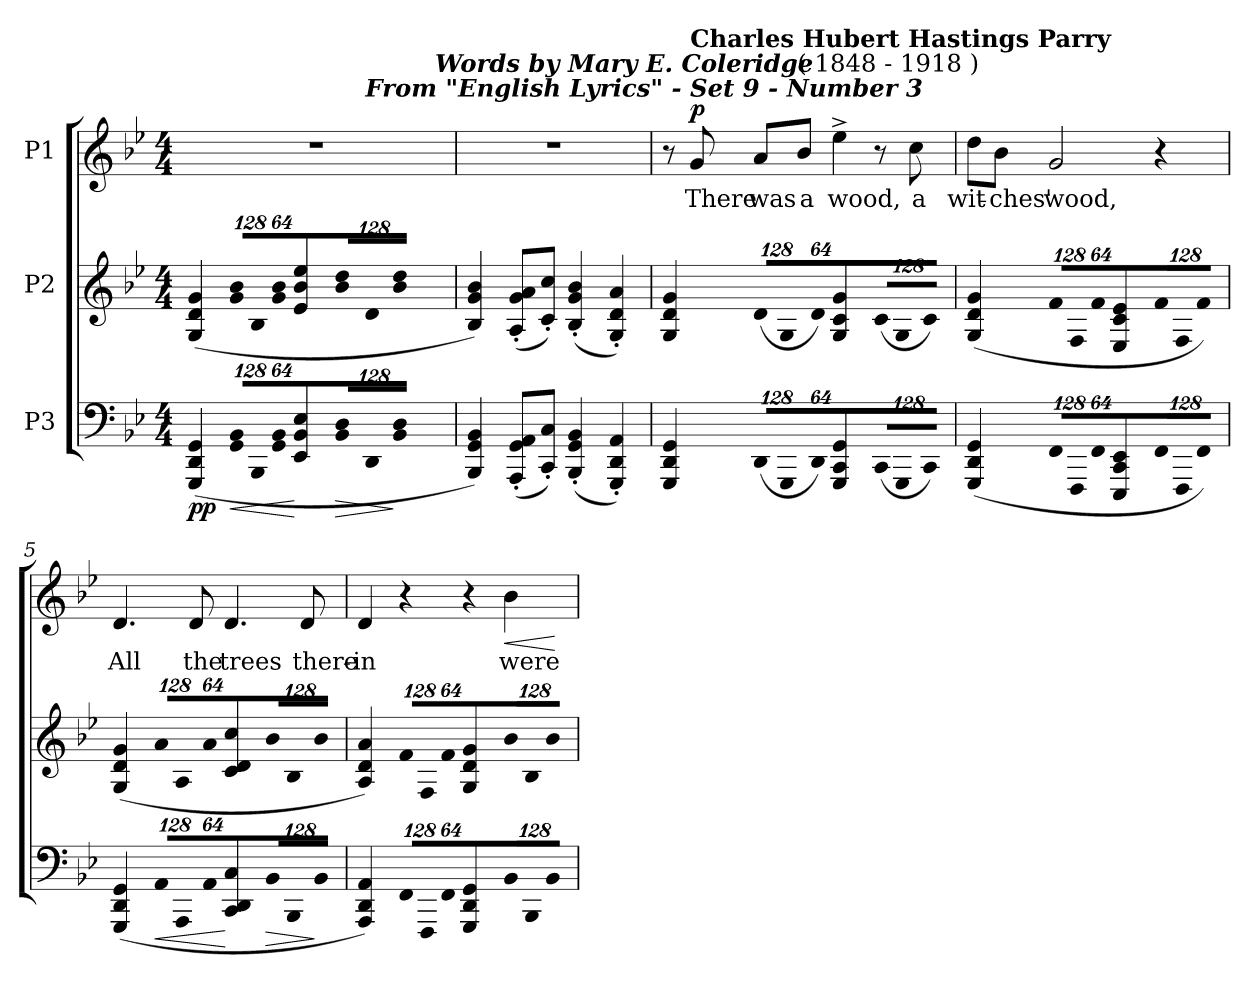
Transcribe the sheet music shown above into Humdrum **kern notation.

**kern	**dynam	**kern	**kern	**text	**dynam
*part3	*part3	*part2	*part1	*part1	*part1
*staff3	*staff3	*staff2	*staff1	*staff1	*staff1
*I"P3	*	*I"P2	*I"P1	*	*
!!LO:PB:g=z
*clefF4	*	*clefG2	*clefG2	*	*
*k[b-e-]	*	*k[b-e-]	*k[b-e-]	*	*
*B-:	*	*B-:	*B-:	*	*
*M4/4	*	*M4/4	*M4/4	*	*
*MM75	*	*MM75	*MM75	*	*
=1	=1	=1	=1	=1	=1
!	!	!	!LO:TX:a:B:t=Editor&colon; John Henry Fowler	!	!
!	!	!	!LO:TX:a:Bi:t=Lento mysterioso.	!	!
!	!	!	!LO:TX:a:Bi:t=(  Revision&colon;   5 - 2 - 2008  )	!	!
*	*	*	*^	*	*
*	*	*	*	*^	*	*
(4GGGi/ 4DDi 4GGi	pp	(4Gi/ 4di 4gi	1r	2ryy	2ryy	.	.
*Xbrackettup	*	*	*	*	*	*	*
!LO:N:vis=8	!LO:HP:b	!	!	!	!	!	!
*	*	*Xbrackettup	*	*	*	*	*
!	!	!LO:N:vis=8	!	!	!	!	!
1024%85GGi/ 1024%85BB-iL	<	1024%85gi/ 1024%85b-iL	.	.	.	.	.
!LO:N:vis=8	!	!LO:N:vis=8	!	!	!	!	!
1024%85BBB-i/	.	1024%85B-i/	.	.	.	.	.
!LO:N:vis=8	!	!LO:N:vis=8	!	!	!	!	!
512%43GGi/ 512%43BB-iJ	.	512%43gi/ 512%43b-iJ	.	.	.	.	.
4EE-i/ 4BB-i 4E-i	[	4e-i/ 4b-i 4ee-i	.	4ryy	4ryy	.	.
!LO:N:vis=8	!LO:HP:b	!LO:N:vis=8	!	!	!	!	!
1024%85BB-i/ 1024%85DiL	>	1024%85b-i/ 1024%85ddiL	.	16ryy	8ryy	.	.
.	.	.	.	64ryy	.	.	.
.	.	.	.	256ryy	.	.	.
.	.	.	.	1024ryy	.	.	.
!	!	!	!	!LO:TX:a:Bi:t=From "English Lyrics" -  Set 9 -  Number 3	!	!	!
!LO:N:vis=8	!	!LO:N:vis=8	!	!	!	!	!
1024%85DDi/	.	1024%85di/	.	8ryy	.	.	.
.	.	.	.	.	16ryy	.	.
!LO:N:vis=8	!	!LO:N:vis=8	!	!	!	!	!
512%43BB-i/ 512%43DiJ	]	512%43b-i/ 512%43ddiJ	.	.	.	.	.
.	.	.	.	.	32ryy	.	.
.	.	.	.	32ryy	.	.	.
.	.	.	.	.	64ryy	.	.
.	.	.	.	.	128...ryy	.	.
.	.	.	.	128ryy	.	.	.
.	.	.	.	512.ryy	.	.	.
!	!	!	!	!	!LO:TX:a:Bi:t=Words by Mary E. Coleridge	!	!
.	.	.	.	.	1024ryy	.	.
*	*	*	*v	*v	*v	*	*
=2	=2	=2	=2	=2	=2
4BBB-i/ 4GGi 4BB-i)	.	4B-i/ 4gi 4b-i)	1r	.	.
(8AAAi/' 8GGi' 8AAi'L	.	(8Ai/' 8gi' 8ai'L	.	.	.
8CCi/' 8Ci'J)	.	8ci/' 8cci'J)	.	.	.
(4BBB-i/' 4GGi' 4BB-i'	.	(4B-i/' 4gi' 4b-i'	.	.	.
4GGGi/' 4DDi' 4AAi')	.	4Gi/' 4di' 4ai')	.	.	.
=3	=3	=3	=3	=3	=3
4GGGi/ 4DDi 4GGi	.	4Gi/ 4di 4gi	8r	.	.
!	!	!	!LO:TX:a:B:t=Charles Hubert Hastings Parry	!	!
!	!	!	!	!LO:LY:b:color=#000000	!
.	.	.	8gi/	There	p
!LO:N:vis=8	!	!LO:N:vis=8	!	!	!
!	!	!	!	!LO:LY:b:color=#000000	!
(1024%85DDi/L	.	(1024%85di/L	8ai/L	was	.
!LO:N:vis=8	!	!LO:N:vis=8	!	!	!
1024%85GGGi/	.	1024%85Gi/	.	.	.
!	!	!	!LO:TX:a:t=( 1848 - 1918 )	!	!
!	!	!	!	!LO:LY:b:color=#000000	!
.	.	.	8b-i/J	a	.
!LO:N:vis=8	!	!LO:N:vis=8	!	!	!
512%43DDi/J)	.	512%43di/J)	.	.	.
!	!	!	!	!LO:LY:b:color=#000000	!
4GGGi/ 4CCi 4GGi	.	4Gi/ 4ci 4gi	4ee-^i\	wood,	.
!LO:N:vis=8	!	!LO:N:vis=8	!	!	!
(1024%85CCi/L	.	(1024%85ci/L	8r	.	.
!LO:N:vis=8	!	!LO:N:vis=8	!	!	!
1024%85GGGi/	.	1024%85Gi/	.	.	.
!	!	!	!	!LO:LY:b:color=#000000	!
.	.	.	8cci\	a	.
!LO:N:vis=8	!	!LO:N:vis=8	!	!	!
512%43CCi/J)	.	512%43ci/J)	.	.	.
!!LO:LB:g=z
=4	=4	=4	=4	=4	=4
!	!	!	!	!LO:LY:b:color=#000000	!
(4GGGi/ 4DDi 4GGi	.	(4Gi/ 4di 4gi	8ddi\L	wit-	.
!	!	!	!	!LO:LY:b:color=#000000	!
.	.	.	8b-i\J	-ches'	.
!LO:N:vis=8	!	!LO:N:vis=8	!	!	!
!	!	!	!	!LO:LY:b:color=#000000	!
1024%85FFi/L	.	1024%85fi/L	2gi/	wood,	.
!LO:N:vis=8	!	!LO:N:vis=8	!	!	!
1024%85FFFi/	.	1024%85Fi/	.	.	.
!LO:N:vis=8	!	!LO:N:vis=8	!	!	!
512%43FFi/J	.	512%43fi/J	.	.	.
4EEE-i/ 4CCi 4EE-i	.	4E-i/ 4ci 4e-i	.	.	.
!LO:N:vis=8	!	!LO:N:vis=8	!	!	!
1024%85FFi/L	.	1024%85fi/L	4r	.	.
!LO:N:vis=8	!	!LO:N:vis=8	!	!	!
1024%85FFFi/	.	1024%85Fi/	.	.	.
!LO:N:vis=8	!	!LO:N:vis=8	!	!	!
512%43FFi/J)	.	512%43fi/J)	.	.	.
=5	=5	=5	=5	=5	=5
!	!	!	!	!LO:LY:b:color=#000000	!
(4GGGi/ 4DDi 4GGi	.	(4Gi/ 4di 4gi	4.di/	All	.
!LO:N:vis=8	!LO:HP:b	!LO:N:vis=8	!	!	!
1024%85AAi/L	<	1024%85ai/L	.	.	.
!LO:N:vis=8	!	!LO:N:vis=8	!	!	!
1024%85AAAi/	.	1024%85Ai/	.	.	.
!	!	!	!	!LO:LY:b:color=#000000	!
.	.	.	8di/	the	.
!LO:N:vis=8	!	!LO:N:vis=8	!	!	!
512%43AAi/J	.	512%43ai/J	.	.	.
!	!	!	!	!LO:LY:b:color=#000000	!
4CCi/ 4DDi 4Ci	[	4ci/ 4di 4cci	4.di/	trees	.
!LO:N:vis=8	!LO:HP:b	!LO:N:vis=8	!	!	!
1024%85BB-i/L	>	1024%85b-i/L	.	.	.
!LO:N:vis=8	!	!LO:N:vis=8	!	!	!
1024%85BBB-i/	.	1024%85B-i/	.	.	.
!	!	!	!	!LO:LY:b:color=#000000	!
.	.	.	8di/	there-	.
!LO:N:vis=8	!	!LO:N:vis=8	!	!	!
512%43BB-i/J	]	512%43b-i/J	.	.	.
=6	=6	=6	=6	=6	=6
!	!	!	!	!LO:LY:b:color=#000000	!
4AAAi/ 4DDi 4AAi)	.	4Ai/ 4di 4ai)	4di/	-in	.
!LO:N:vis=8	!	!LO:N:vis=8	!	!	!
1024%85FFi/L	.	1024%85fi/L	4r	.	.
!LO:N:vis=8	!	!LO:N:vis=8	!	!	!
1024%85FFFi/	.	1024%85Fi/	.	.	.
!LO:N:vis=8	!	!LO:N:vis=8	!	!	!
512%43FFi/J	.	512%43fi/J	.	.	.
4GGGi/ 4DDi 4GGi	.	4Gi/ 4di 4gi	4r	.	.
!LO:N:vis=8	!	!LO:N:vis=8	!	!	!
!	!	!	!	!LO:LY:b:color=#000000	!LO:HP:b
1024%85BB-i/L	.	1024%85b-i/L	4b-i\	were	<
!LO:N:vis=8	!	!LO:N:vis=8	!	!	!
1024%85BBB-i/	.	1024%85B-i/	.	.	.
!LO:N:vis=8	!	!LO:N:vis=8	!	!	!
512%43BB-i/J	.	512%43b-i/J	.	.	.
.	.	.	.	.	[
=	=	=	=	=	=
*-	*-	*-	*-	*-	*-
